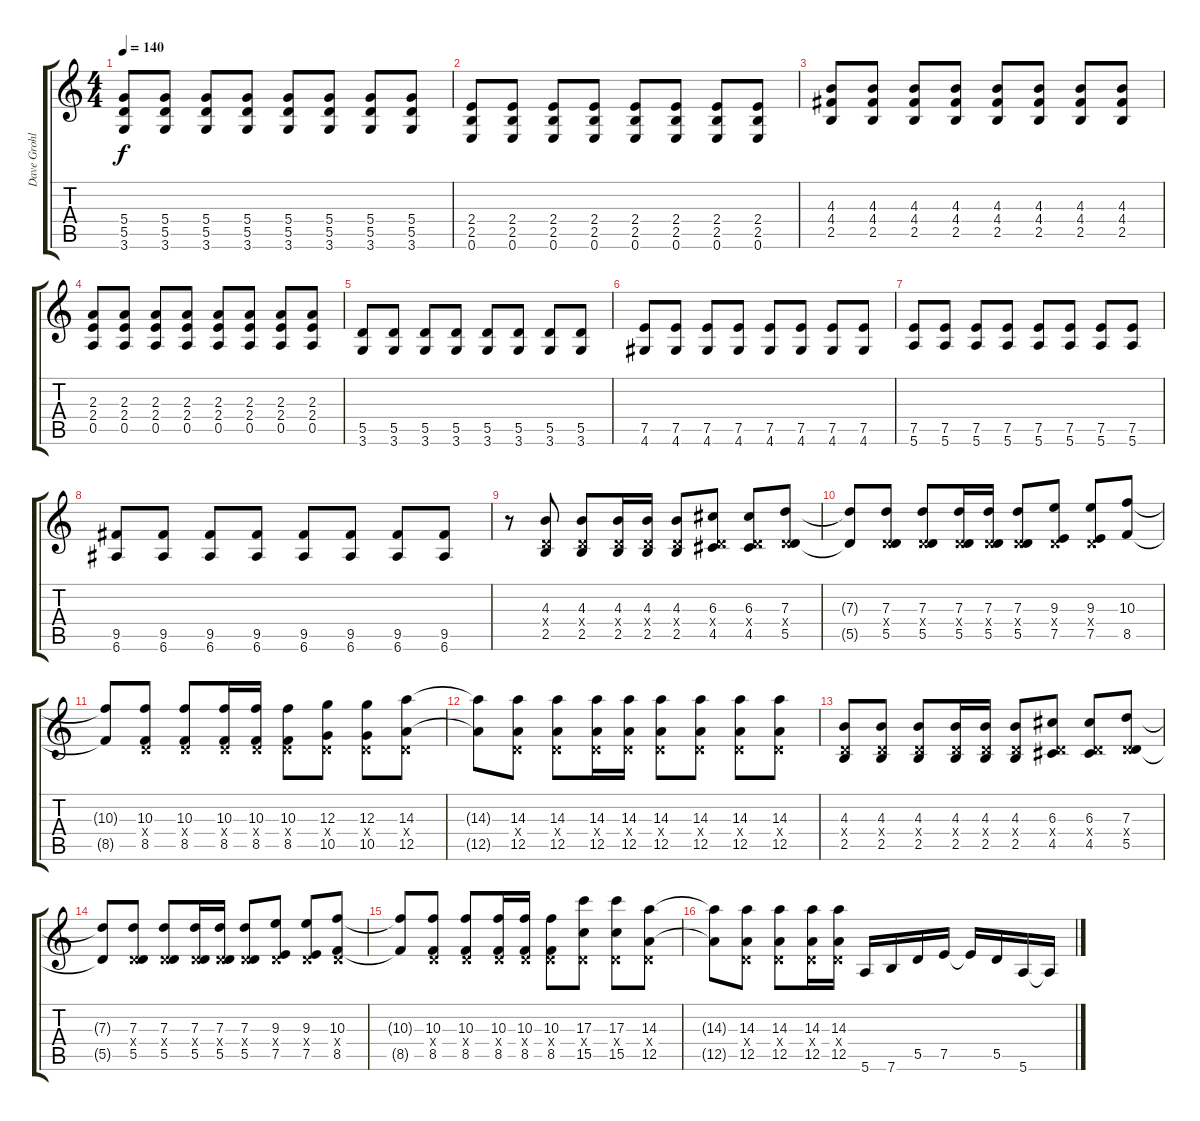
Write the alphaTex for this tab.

\track ("Dave Grohl (Rítmica)" "Dave Grohl") {instrument distortionguitar}
\staff {score tabs}
\tuning (E4 B3 G3 D3 A2 E2) {hide}
\ts (4 4)
\tempo 140
\clef g2
\ks c
(5.4 5.5 3.6).8{dy f} (5.4 5.5 3.6).8 (5.4 5.5 3.6).8 (5.4 5.5 3.6).8 (5.4 5.5 3.6).8 (5.4 5.5 3.6).8 (5.4 5.5 3.6).8 (5.4 5.5 3.6).8 |
(2.4 2.5 0.6).8 (2.4 2.5 0.6).8 (2.4 2.5 0.6).8 (2.4 2.5 0.6).8 (2.4 2.5 0.6).8 (2.4 2.5 0.6).8 (2.4 2.5 0.6).8 (2.4 2.5 0.6).8 |
(4.3 4.4 2.5).8 (4.3 4.4 2.5).8 (4.3 4.4 2.5).8 (4.3 4.4 2.5).8 (4.3 4.4 2.5).8 (4.3 4.4 2.5).8 (4.3 4.4 2.5).8 (4.3 4.4 2.5).8 |
(2.3 2.4 0.5).8 (2.3 2.4 0.5).8 (2.3 2.4 0.5).8 (2.3 2.4 0.5).8 (2.3 2.4 0.5).8 (2.3 2.4 0.5).8 (2.3 2.4 0.5).8 (2.3 2.4 0.5).8 |
(5.5 3.6).8 (5.5 3.6).8 (5.5 3.6).8 (5.5 3.6).8 (5.5 3.6).8 (5.5 3.6).8 (5.5 3.6).8 (5.5 3.6).8 |
(7.5 4.6).8 (7.5 4.6).8 (7.5 4.6).8 (7.5 4.6).8 (7.5 4.6).8 (7.5 4.6).8 (7.5 4.6).8 (7.5 4.6).8 |
(7.5 5.6).8 (7.5 5.6).8 (7.5 5.6).8 (7.5 5.6).8 (7.5 5.6).8 (7.5 5.6).8 (7.5 5.6).8 (7.5 5.6).8 |
(9.5 6.6).8 (9.5 6.6).8 (9.5 6.6).8 (9.5 6.6).8 (9.5 6.6).8 (9.5 6.6).8 (9.5 6.6).8 (9.5 6.6).8 |
r.8 (4.3 0.4{x} 2.5).8 (4.3 0.4{x} 2.5).8 (4.3 0.4{x} 2.5).16 (4.3 0.4{x} 2.5).16 (4.3 0.4{x} 2.5).8 (6.3 0.4{x} 4.5).8 (6.3 0.4{x} 4.5).8 (7.3 0.4{x} 5.5).8 |
(7.3{t} 5.5{t}).8 (7.3 0.4{x} 5.5).8 (7.3 0.4{x} 5.5).8 (7.3 0.4{x} 5.5).16 (7.3 0.4{x} 5.5).16 (7.3 0.4{x} 5.5).8 (9.3 0.4{x} 7.5).8 (9.3 0.4{x} 7.5).8 (10.3 8.5).8 |
(10.3{t} 8.5{t}).8 (10.3 0.4{x} 8.5).8 (10.3 0.4{x} 8.5).8 (10.3 0.4{x} 8.5).16 (10.3 0.4{x} 8.5).16 (10.3 0.4{x} 8.5).8 (12.3 0.4{x} 10.5).8 (12.3 0.4{x} 10.5).8 (14.3 0.4{x} 12.5).8 |
(14.3{t} 12.5{t}).8 (14.3 0.4{x} 12.5).8 (14.3 0.4{x} 12.5).8 (14.3 0.4{x} 12.5).16 (14.3 0.4{x} 12.5).16 (14.3 0.4{x} 12.5).8 (14.3 0.4{x} 12.5).8 (14.3 0.4{x} 12.5).8 (14.3 0.4{x} 12.5).8 |
(4.3 0.4{x} 2.5).8 (4.3 0.4{x} 2.5).8 (4.3 0.4{x} 2.5).8 (4.3 0.4{x} 2.5).16 (4.3 0.4{x} 2.5).16 (4.3 0.4{x} 2.5).8 (6.3 0.4{x} 4.5).8 (6.3 0.4{x} 4.5).8 (7.3 0.4{x} 5.5).8 |
(7.3{t} 5.5{t}).8 (7.3 0.4{x} 5.5).8 (7.3 0.4{x} 5.5).8 (7.3 0.4{x} 5.5).16 (7.3 0.4{x} 5.5).16 (7.3 0.4{x} 5.5).8 (9.3 0.4{x} 7.5).8 (9.3 0.4{x} 7.5).8 (10.3 0.4{x} 8.5).8 |
(10.3{t} 8.5{t}).8 (10.3 0.4{x} 8.5).8 (10.3 0.4{x} 8.5).8 (10.3 0.4{x} 8.5).16 (10.3 0.4{x} 8.5).16 (10.3 0.4{x} 8.5).8 (17.3 0.4{x} 15.5).8 (17.3 0.4{x} 15.5).8 (14.3 0.4{x} 12.5).8 |
(14.3{t} 12.5{t}).8 (14.3 0.4{x} 12.5).8 (14.3 0.4{x} 12.5).8 (14.3 0.4{x} 12.5).16 (14.3 0.4{x} 12.5).16 5.6.16 7.6.16 5.5.16 7.5.16 7.5{t}.16 5.5.16 5.6.16 5.6{t}.16
